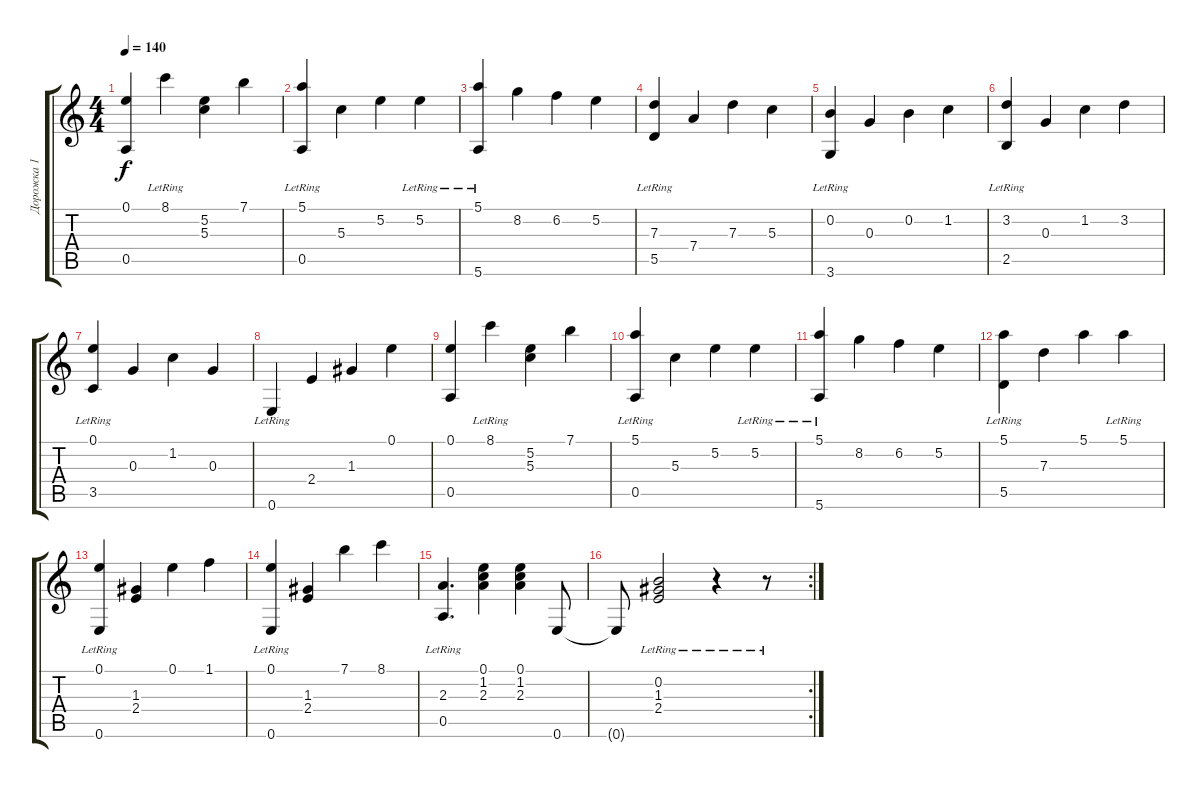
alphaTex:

\track ("Дорожка 1" "Дорожка 1") {instrument electricguitarjazz}
\staff {score tabs}
\tuning (E4 B3 G3 D3 A2 E2) {hide}
\ts (4 4)
\tempo 140
\clef g2
\ks c
(0.1 0.5).4{dy f} 8.1{lr}.4 (5.2 5.3).4 7.1.4 |
(5.1{lr} 0.5).4 5.3.4 5.2.4 5.2{lr}.4 |
(5.1{lr} 5.6).4 8.2.4 6.2.4 5.2.4 |
(7.3{lr} 5.5).4 7.4.4 7.3.4 5.3.4 |
(0.2 3.6{lr}).4 0.3.4 0.2.4 1.2.4 |
(3.2{lr} 2.5).4 0.3.4 1.2.4 3.2.4 |
(0.1 3.5{lr}).4 0.3.4 1.2.4 0.3.4 |
0.6{lr}.4 2.4.4 1.3.4 0.1.4 |
(0.1 0.5).4 8.1{lr}.4 (5.2 5.3).4 7.1.4 |
(5.1{lr} 0.5).4 5.3.4 5.2.4 5.2{lr}.4 |
(5.1{lr} 5.6{lr}).4 8.2.4 6.2.4 5.2.4 |
(5.1{lr} 5.5).4 7.3.4 5.1.4 5.1{lr}.4 |
(0.1{lr} 0.6).4 (1.3 2.4).4 0.1.4 1.1.4 |
(0.1{lr} 0.6).4 (1.3 2.4).4 7.1.4 8.1.4 |
(2.3{lr} 0.5).4{d} (0.1 1.2 2.3).4 (0.1 1.2 2.3).4 0.6.8 |
\rc 2
0.6{t}.8 (0.2{lr} 1.3 2.4).2 r.4 r.8
